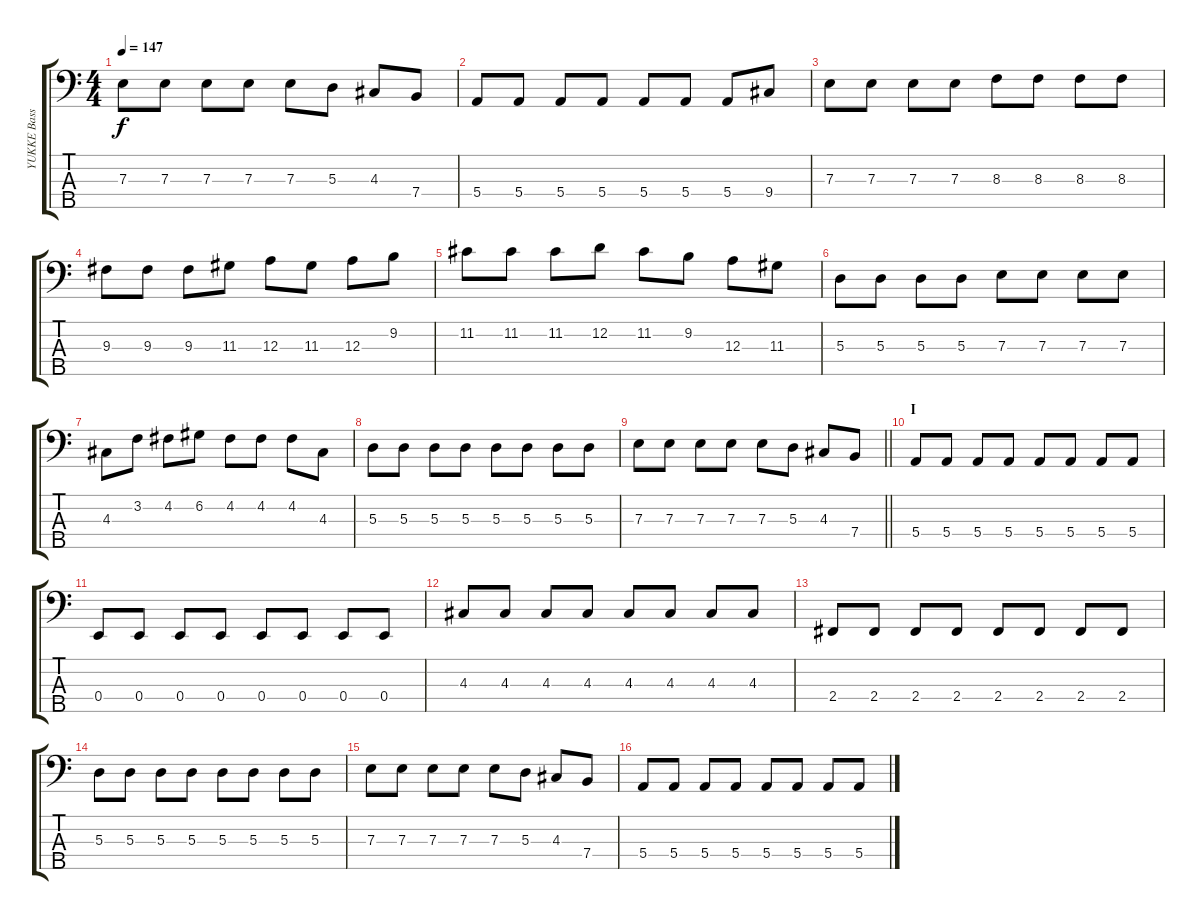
\track ("YUKKE Bass" "YUKKE Bass") {instrument electricbassfinger}
\staff {score tabs}
\tuning (G2 D2 A1 E1 B0) {hide}
\ts (4 4)
\tempo 147
\clef f4
\ks c
7.3.8{dy f} 7.3.8 7.3.8 7.3.8 7.3.8 5.3.8 4.3.8 7.4.8 |
5.4.8 5.4.8 5.4.8 5.4.8 5.4.8 5.4.8 5.4.8 9.4.8 |
7.3.8 7.3.8 7.3.8 7.3.8 8.3.8 8.3.8 8.3.8 8.3.8 |
9.3.8 9.3.8 9.3.8 11.3.8 12.3.8 11.3.8 12.3.8 9.2.8 |
11.2.8 11.2.8 11.2.8 12.2.8 11.2.8 9.2.8 12.3.8 11.3.8 |
5.3.8 5.3.8 5.3.8 5.3.8 7.3.8 7.3.8 7.3.8 7.3.8 |
4.3.8 3.2.8 4.2.8 6.2.8 4.2.8 4.2.8 4.2.8 4.3.8 |
5.3.8 5.3.8 5.3.8 5.3.8 5.3.8 5.3.8 5.3.8 5.3.8 |
\barLineRight lightlight
7.3.8 7.3.8 7.3.8 7.3.8 7.3.8 5.3.8 4.3.8 7.4.8 |
\section ("" "I")
5.4.8 5.4.8 5.4.8 5.4.8 5.4.8 5.4.8 5.4.8 5.4.8 |
0.4.8 0.4.8 0.4.8 0.4.8 0.4.8 0.4.8 0.4.8 0.4.8 |
4.3.8 4.3.8 4.3.8 4.3.8 4.3.8 4.3.8 4.3.8 4.3.8 |
2.4.8 2.4.8 2.4.8 2.4.8 2.4.8 2.4.8 2.4.8 2.4.8 |
5.3.8 5.3.8 5.3.8 5.3.8 5.3.8 5.3.8 5.3.8 5.3.8 |
7.3.8 7.3.8 7.3.8 7.3.8 7.3.8 5.3.8 4.3.8 7.4.8 |
5.4.8 5.4.8 5.4.8 5.4.8 5.4.8 5.4.8 5.4.8 5.4.8
